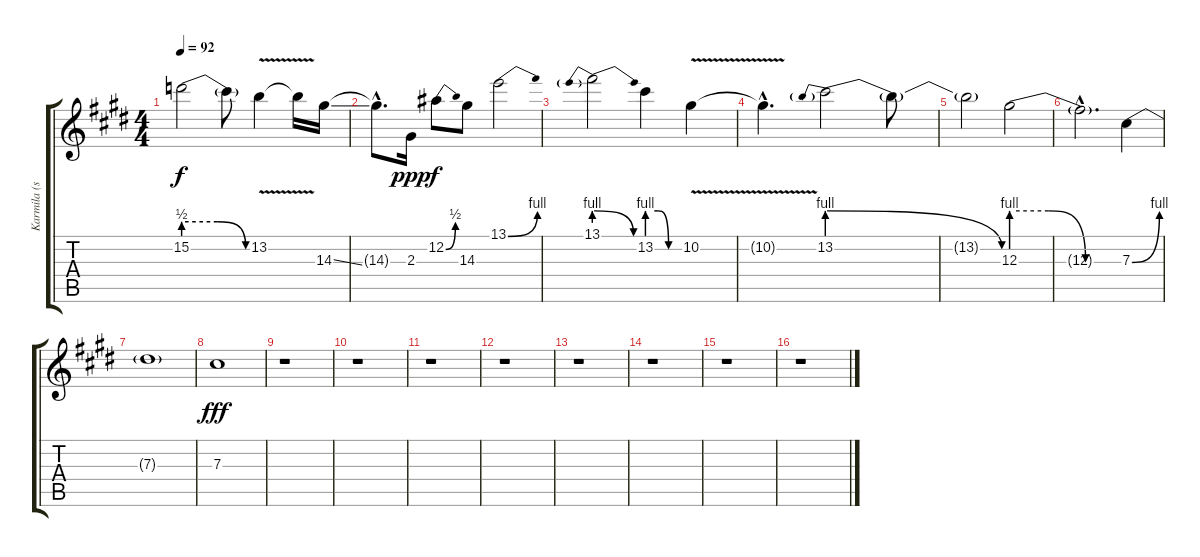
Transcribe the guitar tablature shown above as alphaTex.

\track ("Karmila (soolo)" "Karmila (s") {instrument distortionguitar}
\staff {score tabs}
\tuning (Eb4 Bb3 Gb3 Db3 Ab2 Eb2) {hide}
\ts (4 4)
\tempo 92
\clef g2
\ks c#minor
15.2{be (custom 0 2 30 2 55 0 60 0)}.2{dy f} 15.2{t}.8 13.2{v}.4 13.2{t}.16 14.3{ss}.16 |
14.3{hac t}.8{d} 2.3.16{dy ppp} 12.2{be (bend 0 0 60 2)}.8{dy f} 14.3.8 13.1{be (bend 0 0 60 4)}.2 |
13.1{be (prebendrelease 0 4 60 0)}.2 13.2{be (custom 0 4 20 4 40 0 60 0)}.4 10.2{v}.4 |
10.2{hac t}.4{d} 13.2{be (prebendrelease 0 4 60 0)}.2 13.2{t}.8 |
13.2{t}.2 12.3{be (custom 0 4 20 4 40 0 60 0)}.2 |
12.3{hac t}.2{d} 7.3{be (bend 0 0 60 4)}.4{instrument guitarharmonics} |
7.3{t}.1 |
7.3.1{dy fff instrument guitarfretnoise} |
r.1 |
r.1 |
r.1 |
r.1 |
r.1 |
r.1 |
r.1 |
r.1
